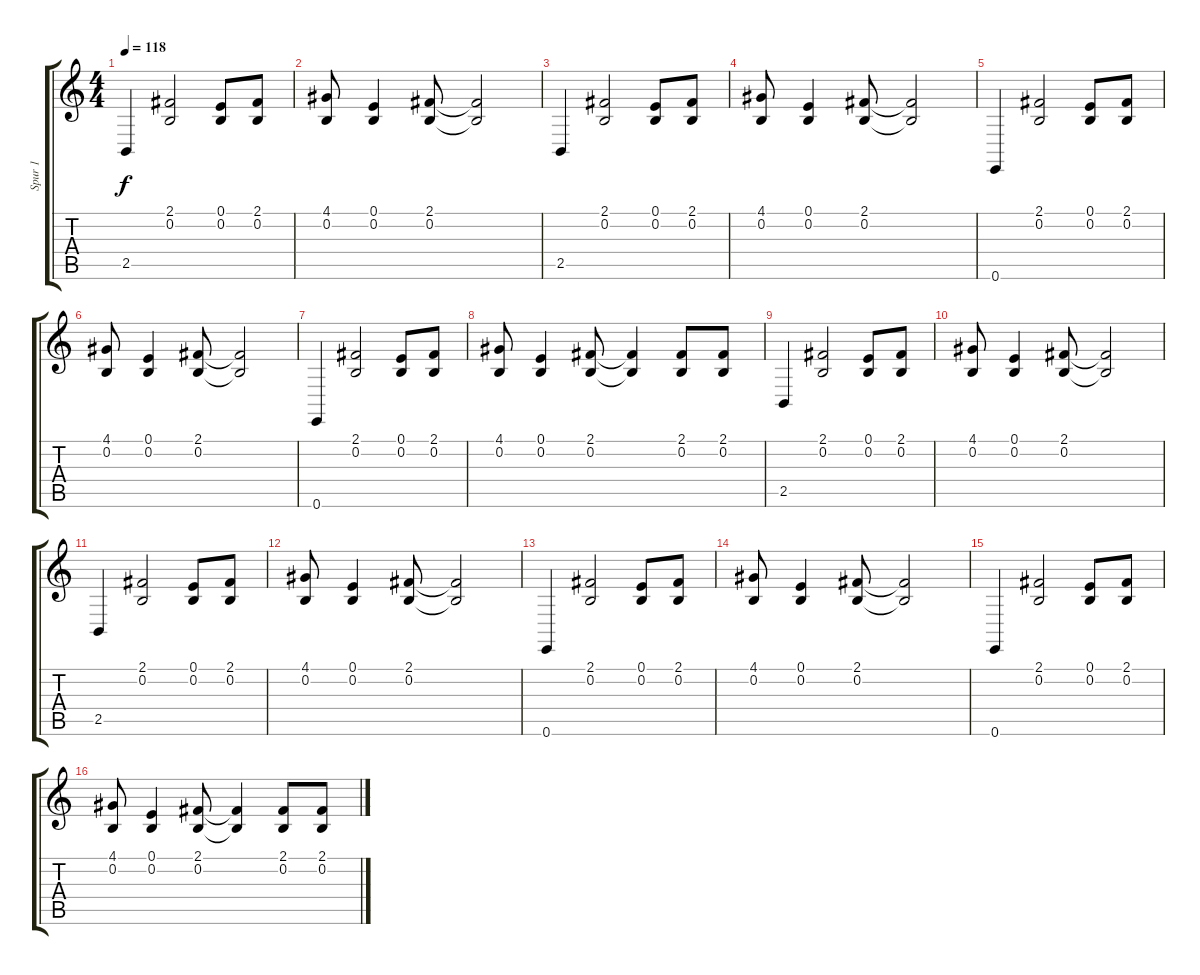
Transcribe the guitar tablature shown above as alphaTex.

\track ("Spur 1" "Spur 1") {instrument acousticgrandpiano}
\staff {score tabs}
\tuning (E4 B3 G3 D3 A2 E2) {hide}
\ts (4 4)
\tempo 118
\clef g2
\ks c
2.5.4{dy f instrument tuba} (2.1 0.2).2 (0.1 0.2).8 (2.1 0.2).8 |
(4.1 0.2).8 (0.1 0.2).4 (2.1 0.2).8 (2.1{t} 0.2{t}).2 |
2.5.4 (2.1 0.2).2 (0.1 0.2).8 (2.1 0.2).8 |
(4.1 0.2).8 (0.1 0.2).4 (2.1 0.2).8 (2.1{t} 0.2{t}).2 |
0.6.4 (2.1 0.2).2 (0.1 0.2).8 (2.1 0.2).8 |
(4.1 0.2).8 (0.1 0.2).4 (2.1 0.2).8 (2.1{t} 0.2{t}).2 |
0.6.4 (2.1 0.2).2 (0.1 0.2).8 (2.1 0.2).8 |
(4.1 0.2).8 (0.1 0.2).4 (2.1 0.2).8 (2.1{t} 0.2{t}).4 (2.1 0.2).8 (2.1 0.2).8 |
2.5.4{instrument mutedtrumpet} (2.1 0.2).2 (0.1 0.2).8 (2.1 0.2).8 |
(4.1 0.2).8 (0.1 0.2).4 (2.1 0.2).8 (2.1{t} 0.2{t}).2 |
2.5.4 (2.1 0.2).2 (0.1 0.2).8 (2.1 0.2).8 |
(4.1 0.2).8 (0.1 0.2).4 (2.1 0.2).8 (2.1{t} 0.2{t}).2 |
0.6.4 (2.1 0.2).2 (0.1 0.2).8 (2.1 0.2).8 |
(4.1 0.2).8 (0.1 0.2).4 (2.1 0.2).8 (2.1{t} 0.2{t}).2 |
0.6.4 (2.1 0.2).2 (0.1 0.2).8 (2.1 0.2).8 |
(4.1 0.2).8 (0.1 0.2).4 (2.1 0.2).8 (2.1{t} 0.2{t}).4 (2.1 0.2).8 (2.1 0.2).8
